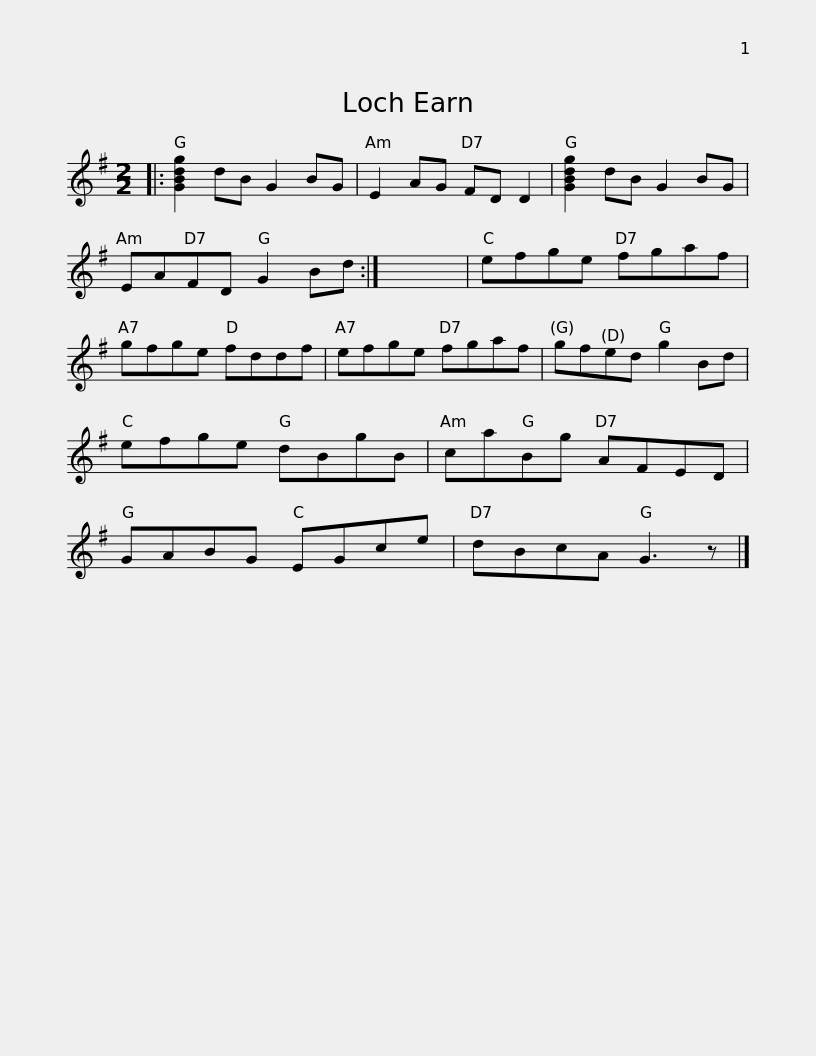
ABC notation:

X:1
L:1/8
M:2/2
I:linebreak $
K:G
V:1 treble
V:1
|: [GBdg]2 dB G2 BG | E2 AG FD D2 | [GBdg]2 dB G2 BG | EAFD G2 Bd :| x8 | %5
 efge fgaf |$ gfge fddf | efge fgaf | gfed g2 Bd | efge dBgB | %10
 caBg AFED |$ GABG EGce | dBcA G3 z |] %13
